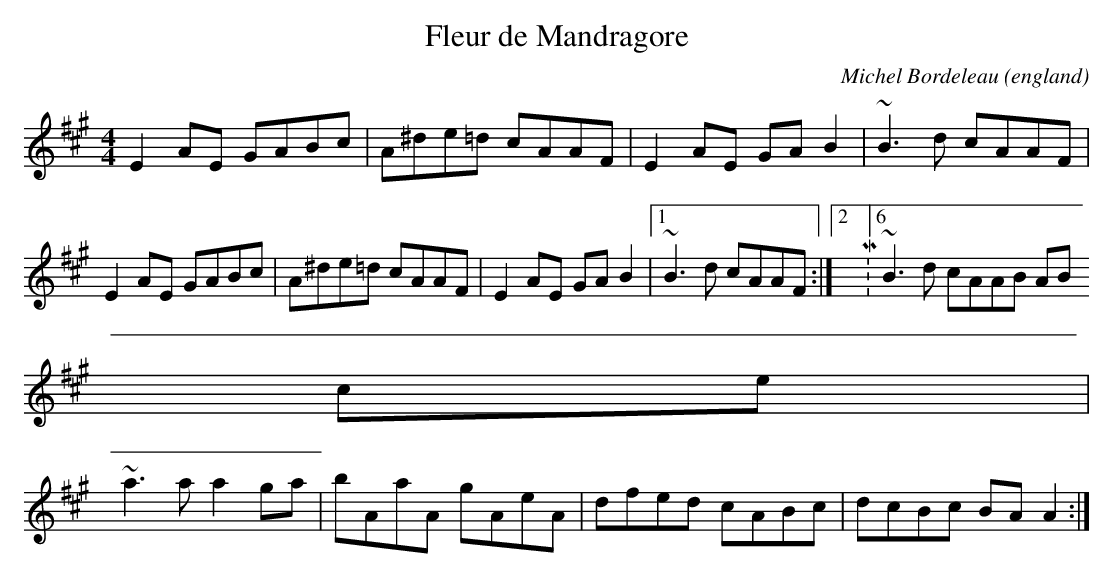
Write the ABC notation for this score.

X:1
T:Fleur de Mandragore
O:england
M:4/4
L:1/8
C:Michel Bordeleau
K:A
E2AE GABc | A^de=d cAAF | E2AE GAB2 | ~B3d cAAF |
E2AE GABc | A^de=d cAAF | E2AE GAB2 |1 ~B3d cAAF :|2 M:6/4 ~B3d cAAB AB
ce |
M:4/4 L:1/8:~a3a a2ga | bAaA gAeA | dfed cABc | defa agfe |
~a3a a2ga | bAaA gAeA | dfed cABc | dcBc BAA2 :|
